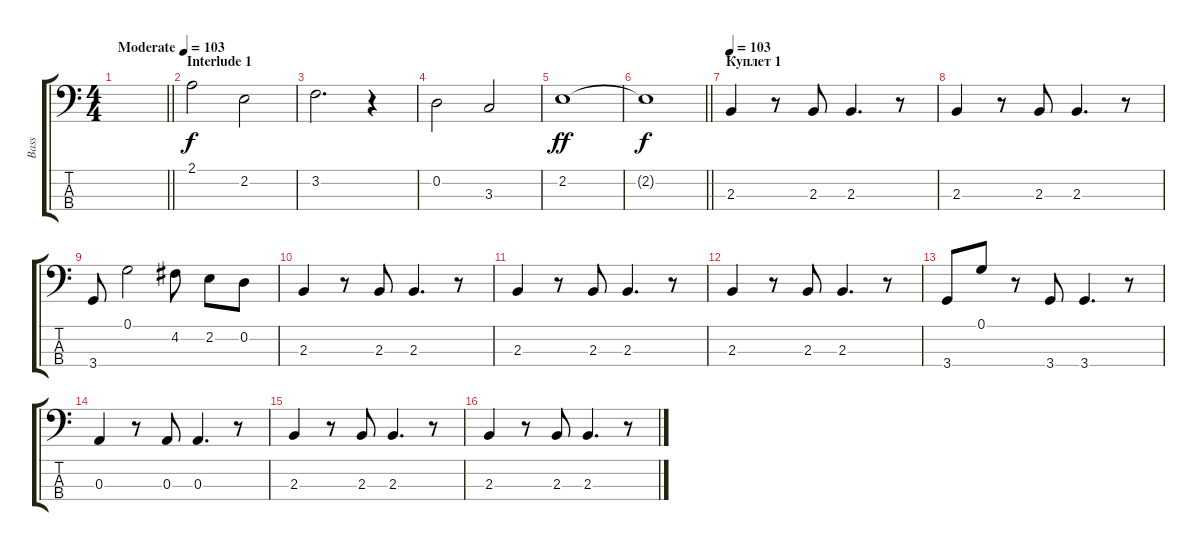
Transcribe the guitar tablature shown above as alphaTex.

\track ("Bass" "Bass") {instrument electricbasspick}
\staff {score tabs}
\tuning (G2 D2 A1 E1) {hide}
\ts (4 4)
\tempo (103 "Moderate")
\clef f4
\barLineRight lightlight
\ks c
|
\section ("" "Interlude 1")
2.1.2 2.2.2 |
3.2.2{d} r.4 |
0.2.2 3.3.2 |
2.2.1{dy ff} |
\barLineRight lightlight
2.2{t}.1{dy f} |
\section ("" "Куплет 1")
\tempo 103
2.3.4 r.8 2.3.8 2.3.4{d} r.8 |
2.3.4 r.8 2.3.8 2.3.4{d} r.8 |
3.4.8 0.1.2 4.2.8 2.2.8 0.2.8 |
2.3.4 r.8 2.3.8 2.3.4{d} r.8 |
2.3.4 r.8 2.3.8 2.3.4{d} r.8 |
2.3.4 r.8 2.3.8 2.3.4{d} r.8 |
3.4.8 0.1.8 r.8 3.4.8 3.4.4{d} r.8 |
0.3.4 r.8 0.3.8 0.3.4{d} r.8 |
2.3.4 r.8 2.3.8 2.3.4{d} r.8 |
2.3.4 r.8 2.3.8 2.3.4{d} r.8
